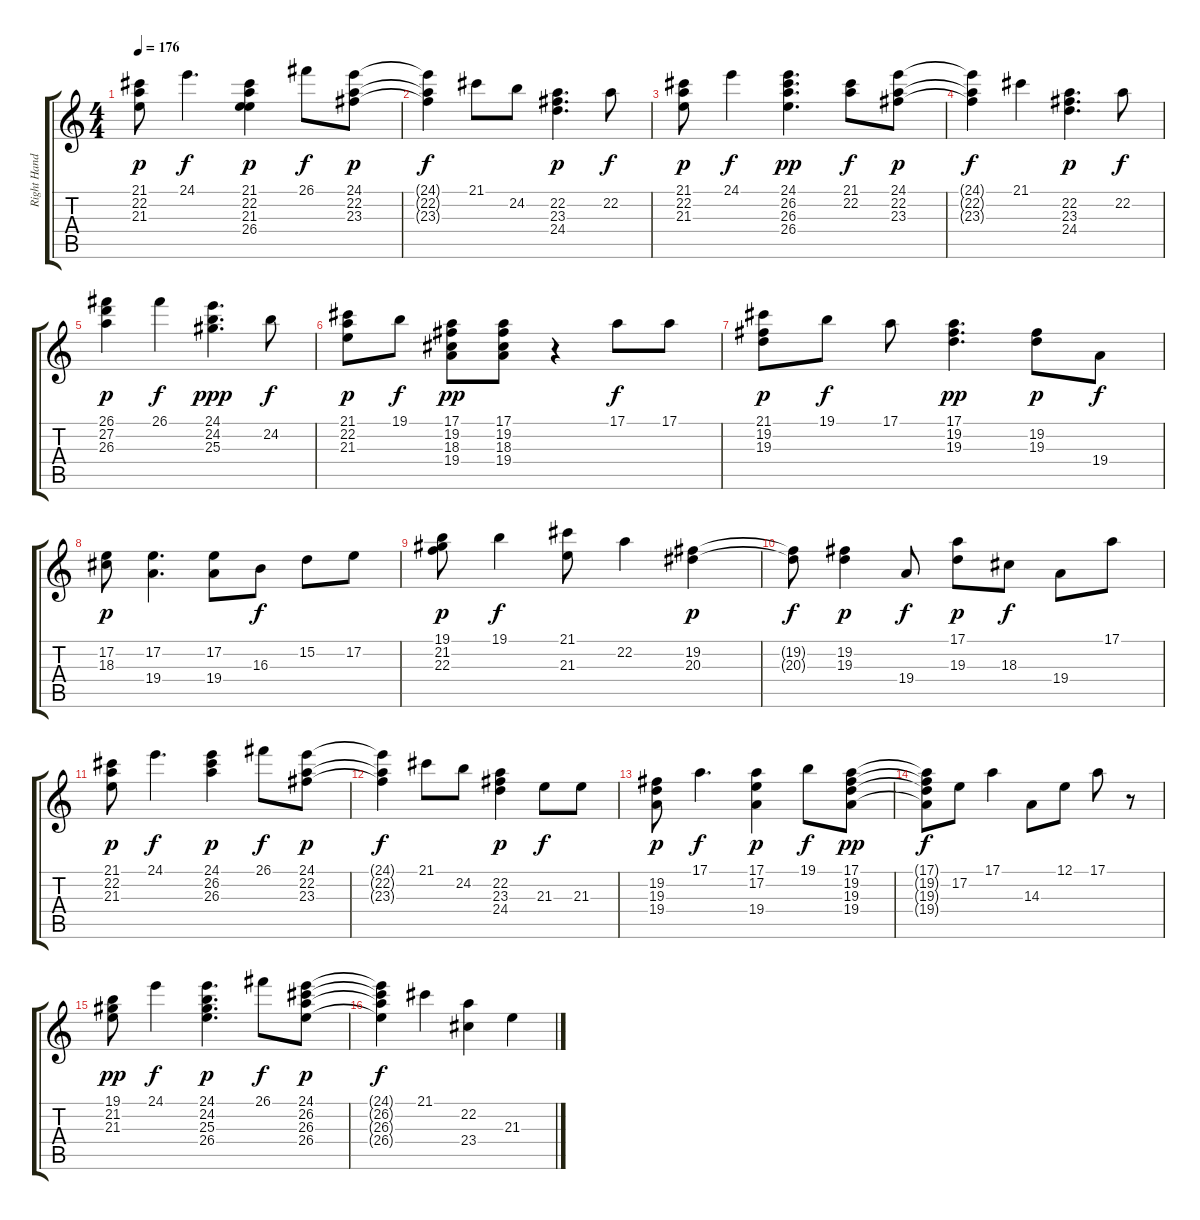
\track ("Right Hand" "Right Hand") {instrument percussiveorgan}
\staff {score tabs}
\tuning (E4 B3 G3 D3 A2 E2) {hide}
\ts (4 4)
\tempo 176
\clef g2
\ks c
(21.1 22.2 21.3).8{dy p} 24.1.4{d dy f} (21.1 22.2 21.3 26.4).4{dy p} 26.1.8{dy f} (24.1 22.2 23.3).8{dy p} |
(24.1{t} 22.2{t} 23.3{t}).4{dy f} 21.1.8 24.2.8 (22.2 23.3 24.4).4{d dy p} 22.2.8{dy f} |
(21.1 22.2 21.3).8{dy p} 24.1.4{dy f} (24.1 26.2 26.3 26.4).4{d dy pp} (21.1 22.2).8{dy f} (24.1 22.2 23.3).8{dy p} |
(24.1{t} 22.2{t} 23.3{t}).4{dy f} 21.1.4 (22.2 23.3 24.4).4{d dy p} 22.2.8{dy f} |
(26.1 27.2 26.3).4{dy p} 26.1.4{dy f} (24.1 24.2 25.3).4{d dy ppp} 24.2.8{dy f} |
(21.1 22.2 21.3).8{dy p} 19.1.8{dy f} (17.1 19.2 18.3 19.4).8{dy pp} (17.1 19.2 18.3 19.4).8 r.4 17.1.8{dy f} 17.1.8 |
(21.1 19.2 19.3).8{dy p} 19.1.8{dy f} 17.1.8 (17.1 19.2 19.3).4{d dy pp} (19.2 19.3).8{dy p} 19.4.8{dy f} |
(17.2 18.3).8{dy p} (17.2 19.4).4{d} (17.2 19.4).8 16.3.8{dy f} 15.2.8 17.2.8 |
(19.1 21.2 22.3).8{dy p} 19.1.4{dy f} (21.1 21.3).8 22.2.4 (19.2 20.3).4{dy p} |
(19.2{t} 20.3{t}).8{dy f} (19.2 19.3).4{dy p} 19.4.8{dy f} (17.1 19.3).8{dy p} 18.3.8{dy f} 19.4.8 17.1.8 |
(21.1 22.2 21.3).8{dy p} 24.1.4{d dy f} (24.1 26.2 26.3).4{dy p} 26.1.8{dy f} (24.1 22.2 23.3).8{dy p} |
(24.1{t} 22.2{t} 23.3{t}).4{dy f} 21.1.8 24.2.8 (22.2 23.3 24.4).4{dy p} 21.3.8{dy f} 21.3.8 |
(19.2 19.3 19.4).8{dy p} 17.1.4{d dy f} (17.1 17.2 19.4).4{dy p} 19.1.8{dy f} (17.1 19.2 19.3 19.4).8{dy pp} |
(17.1{t} 19.2{t} 19.3{t} 19.4{t}).8{dy f} 17.2.8 17.1.4 14.3.8 12.1.8 17.1.8 r.8 |
(19.1 21.2 21.3).8{dy pp} 24.1.4{dy f} (24.1 24.2 25.3 26.4).4{d dy p} 26.1.8{dy f} (24.1 26.2 26.3 26.4).8{dy p} |
(24.1{t} 26.2{t} 26.3{t} 26.4{t}).4{dy f} 21.1.4 (22.2 23.4).4 21.3.4
